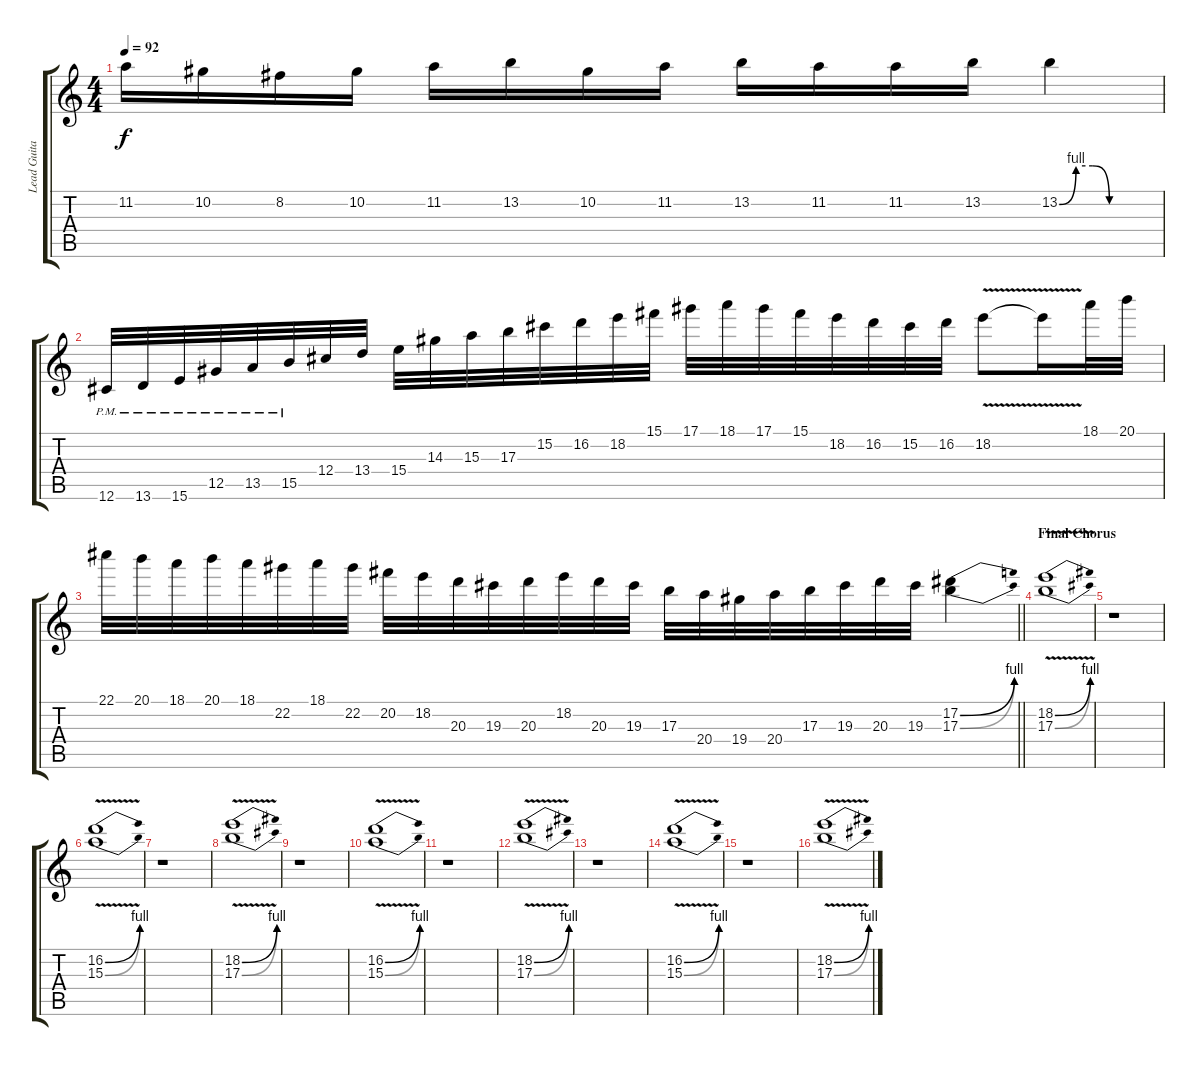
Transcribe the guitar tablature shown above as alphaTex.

\track ("Lead Guitar" "Lead Guita") {instrument distortionguitar}
\staff {score tabs}
\tuning (Eb4 Bb3 Gb3 Db3 Ab2 Db2) {hide}
\ts (4 4)
\tempo 92
\clef g2
\ks c
11.2.16{dy f} 10.2.16 8.2.16 10.2.16 11.2.16 13.2.16 10.2.16 11.2.16 13.2.16 11.2.16 11.2.16 13.2.16 13.2{be (custom 0 0 10 4 20 4 30 0 60 0)}.4 |
12.6{pm}.32 13.6{pm}.32 15.6{pm}.32 12.5{pm}.32 13.5{pm}.32 15.5{pm}.32 12.4.32 13.4.32 15.4.32 14.3.32 15.3.32 17.3.32 15.2.32 16.2.32 18.2.32 15.1.32 17.1.32 18.1.32 17.1.32 15.1.32 18.2.32 16.2.32 15.2.32 16.2.32 18.2{v}.8 18.2{t}.16 18.1.32 20.1.32 |
\barLineRight lightlight
22.1.32 20.1.32 18.1.32 20.1.32 18.1.32 22.2.32 18.1.32 22.2.32 20.2.32 18.2.32 20.3.32 19.3.32 20.3.32 18.2.32 20.3.32 19.3.32 17.3.32 20.4.32 19.4.32 20.4.32 17.3.32 19.3.32 20.3.32 19.3.32 (17.2{be (bend 0 0 60 4)} 17.3{be (bend 0 0 60 4)}).4 |
\section ("" "Final Chorus")
(18.2{be (bend 0 0 60 4)} 17.3{be (bend 0 0 60 4) v}).1 |
r.1 |
(16.2{be (bend 0 0 60 4) v} 15.3{be (bend 0 0 60 4) v}).1 |
r.1 |
(18.2{be (bend 0 0 60 4)} 17.3{be (bend 0 0 60 4) v}).1 |
r.1 |
(16.2{be (bend 0 0 60 4) v} 15.3{be (bend 0 0 60 4) v}).1 |
r.1 |
(18.2{be (bend 0 0 60 4)} 17.3{be (bend 0 0 60 4) v}).1 |
r.1 |
(16.2{be (bend 0 0 60 4) v} 15.3{be (bend 0 0 60 4) v}).1 |
r.1 |
(18.2{be (bend 0 0 60 4)} 17.3{be (bend 0 0 60 4) v}).1
